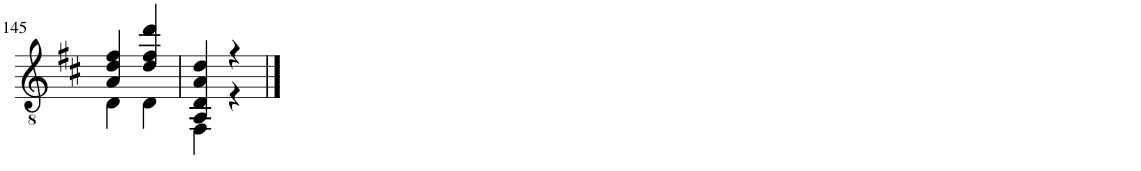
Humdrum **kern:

**kern
*part1
*staff1
*I"Guitar
*I'Guit.
!!LO:PB:g=z
*clefGv2
*k[f#c#]
*M2/4
=145
*^
4A/ 4d/ 4f#/	4D\
4d/ 4f#/ 4dd/	4D\
=146	=146
4AA/ 4D/ 4A/ 4d/	4FF#\
4r	4r
*v	*v
==
*-
